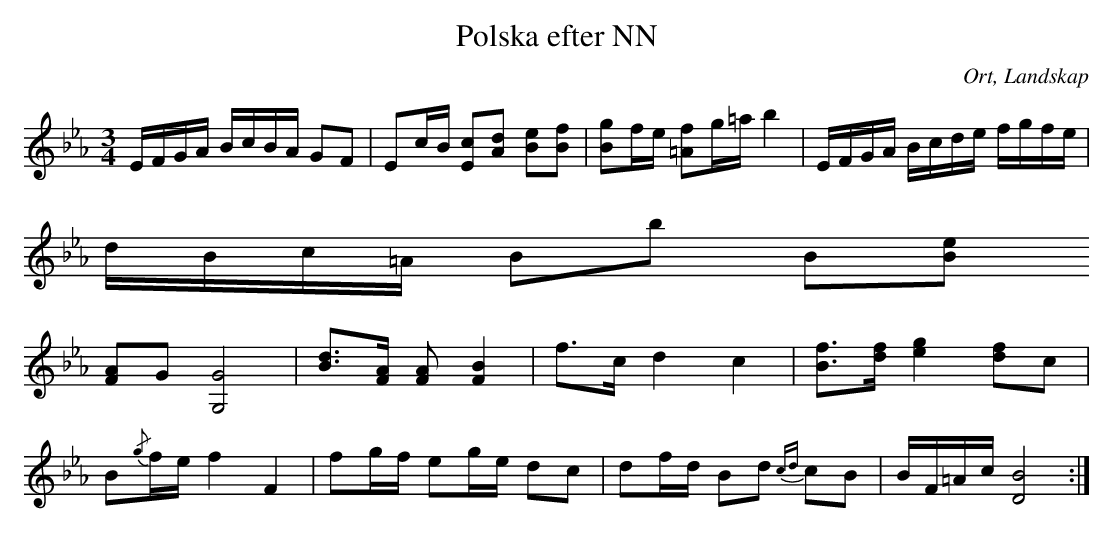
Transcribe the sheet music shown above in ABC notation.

X:1
T:Polska efter NN
O:Ort, Landskap
M:3/4
L:1/8
K:Eb
E/F/G/A/ B/c/B/A/ GF|Ec/B/ [Ec][Ad] [Be][Bf]|[Bg]f/e/ [=Af]g/=a/ b2|E/F/G/A/ B/c/d/e/ f/g/f/e/|
d/B/c/=A/ Bb B[Be]
[FA]G [G,4G4]|[Bd]>[FA] [FA2] [F2B2]|f>c d2 c2|[Bf]>[df] [e2g2] [df]c|
B{/g}f/e/ f2 F2|fg/f/ eg/e/ dc|df/d/ Bd {cd}cB|B/F/=A/c/ [D4B4]:|
